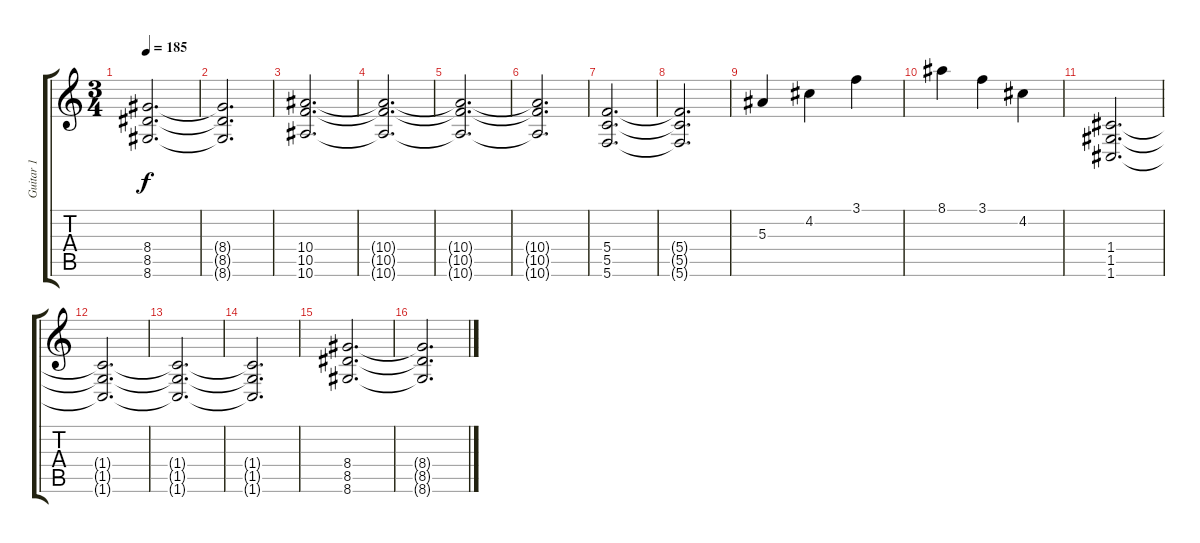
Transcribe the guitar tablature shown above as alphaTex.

\track ("Guitar 1" "Guitar 1") {instrument distortionguitar}
\staff {score tabs}
\tuning (D4 A3 F3 C3 G2 C2) {hide}
\ts (3 4)
\tempo 185
\clef g2
\ks c
(8.4{t} 8.5{t} 8.6{t}).2{d dy f} |
(8.4{t} 8.5{t} 8.6{t}).2{d} |
(10.4 10.5 10.6).2{d} |
(10.4{t} 10.5{t} 10.6{t}).2{d} |
(10.4{t} 10.5{t} 10.6{t}).2{d} |
(10.4{t} 10.5{t} 10.6{t}).2{d} |
(5.4 5.5 5.6).2{d} |
(5.4{t} 5.5{t} 5.6{t}).2{d} |
5.3.4 4.2.4 3.1.4 |
8.1.4 3.1.4 4.2.4 |
(1.4 1.5 1.6).2{d} |
(1.4{t} 1.5{t} 1.6{t}).2{d} |
(1.4{t} 1.5{t} 1.6{t}).2{d} |
(1.4{t} 1.5{t} 1.6{t}).2{d} |
(8.4 8.5 8.6).2{d} |
(8.4{t} 8.5{t} 8.6{t}).2{d}
